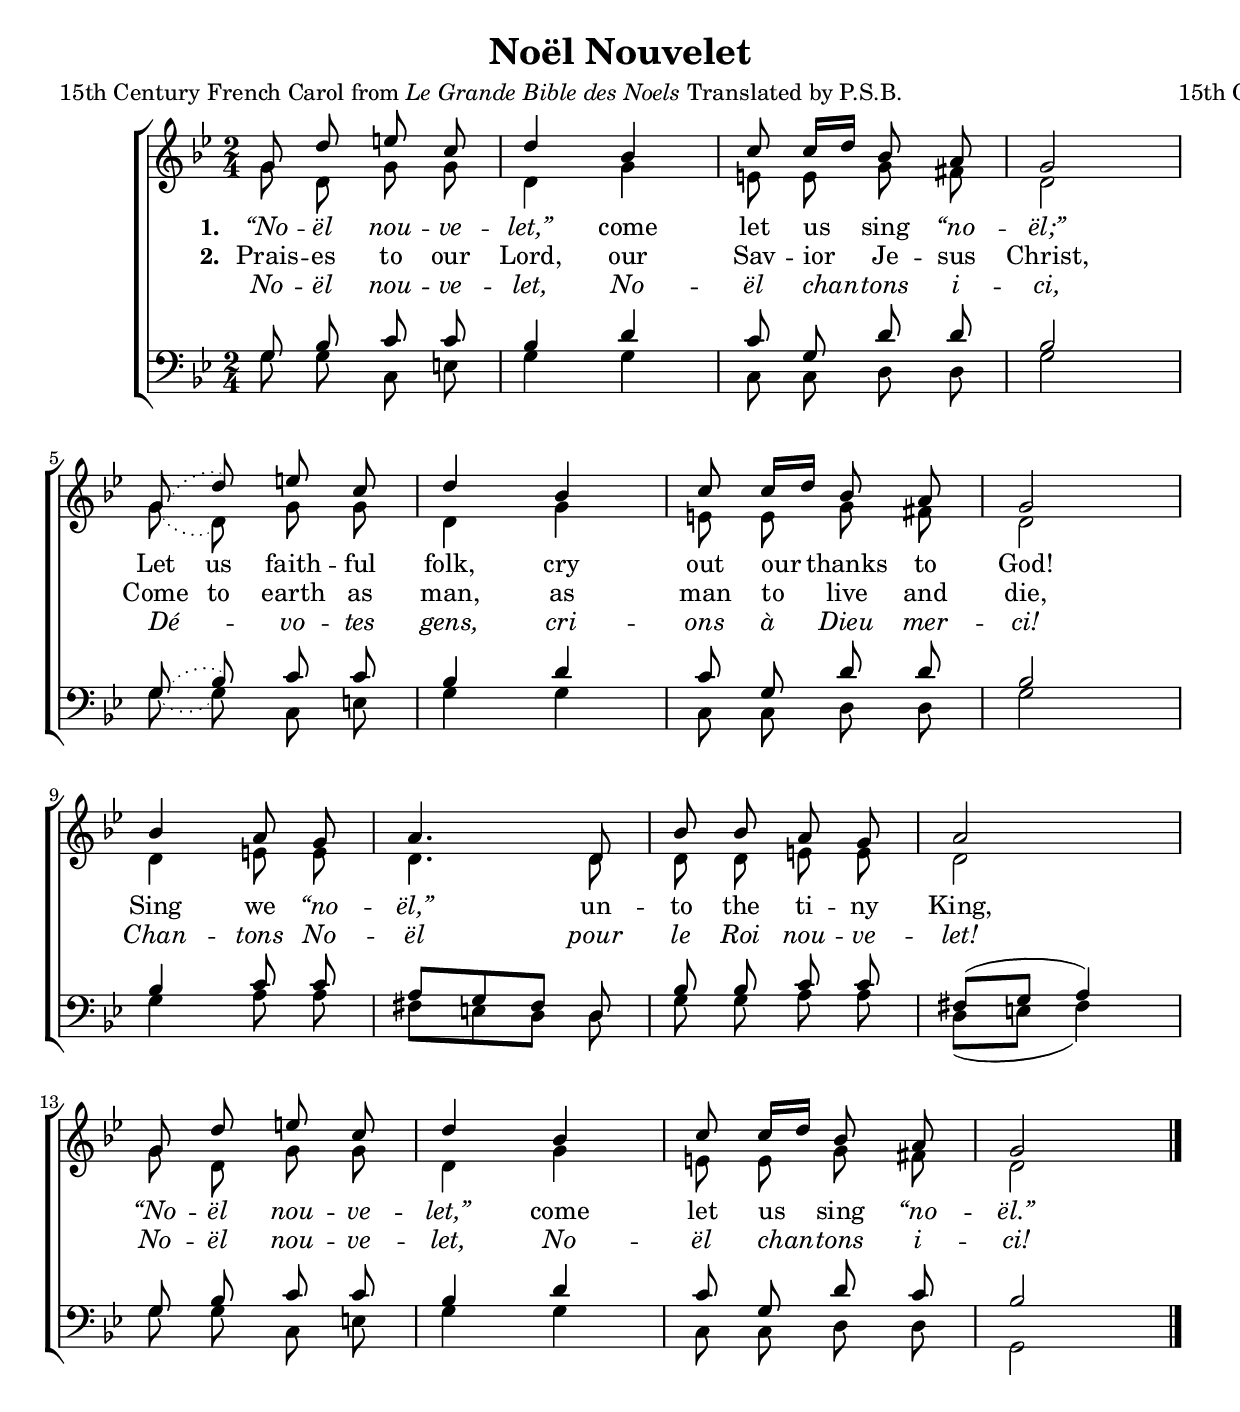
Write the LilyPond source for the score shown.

\version "2.14.2"
\include "util.ly"
\header {
  title = "Noël Nouvelet"
  poet = \markup{15th Century French Carol from \italic {Le Grande Bible des Noels} Translated by P.S.B.}
  composer = "15th Century French Carol"
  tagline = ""
}

global = {
  \key bes \major
  \time 2/4
  \autoBeamOff
}

sopMusic = \relative c'' {
  g8 d' e c |
  d4 bes |
  c8 c16[ d] bes8 a |
  g2 | \break
  
  \slurDotted
  g8( d') e c |
  \slurSolid
  d4 bes |
  c8 c16[ d] bes8 a |
  g2 | \break
  
  bes4 a8 g |
  a4. d,8 |
  bes' bes a g |
  a2 | \break
  
  g8 d' e c |
  d4 bes |
  c8 c16[ d] bes8 a |
  g2 \bar "|."
}
sopWords = \lyricmode {
  
}

altoMusic = \relative c' {
  g'8 d g g |
  d4 g |
  e8 e g fis |
  d2 |
  
  \slurDotted
  g8( d) g g |
  \slurSolid
  d4 g |
  e8 e g fis |
  d2 |
  
  d4 e8 e |
  d4. d8 |
  d d e e |
  d2 |
  
  g8 d g g |
  d4 g |
  e8 e g fis |
  d2 \bar "|."
}
altoWords = \lyricmode {
  \dropLyricsV
  \set stanza = #"1. "
  \markup\italic “No -- \markup\italic ël \markup\italic nou -- \markup\italic ve -- \markup\italic let,”
  come let us sing \markup\italic “no -- \markup\italic ël;”
  \set ignoreMelismata = ##t
  Let us faith -- ful folk,
  \unset ignoreMelismata
  cry out our thanks to God!
  
  Sing we \markup\italic “no -- \markup\italic ël,”
  un -- to the ti -- ny King,
  \markup\italic “No -- \markup\italic ël \markup\italic nou -- \markup\italic ve -- \markup\italic let,”
  come let us sing \markup\italic “no -- \markup\italic ël.”
}
altoWordsII = \lyricmode {
  \dropLyricsV
  \set stanza = #"2. "
  Prais -- es to our Lord, our Sav -- ior Je -- sus Christ,
  \set ignoreMelismata = ##t
  Come to earth as man, 
  \unset ignoreMelismata
  as man to live and die,
  
}
altoWordsIII = \lyricmode {
  \dropLyricsV
  \markup\italic No -- \markup\italic ël \markup\italic nou -- \markup\italic ve -- \markup\italic let, \markup\italic No -- \markup\italic ël \markup\italic chan -- \markup\italic tons \markup\italic i -- \markup\italic ci,
  \markup\italic Dé -- \markup\italic vo -- \markup\italic tes \markup\italic gens, \markup\italic cri -- \markup\italic ons \markup\italic à \markup\italic Dieu \markup\italic mer -- \markup\italic ci!
  
  \markup\italic Chan -- \markup\italic tons \markup\italic No -- \markup\italic ël \markup\italic pour \markup\italic le \markup\italic Roi \markup\italic nou -- \markup\italic ve -- \markup\italic let!
  \markup\italic No -- \markup\italic ël \markup\italic nou -- \markup\italic ve -- \markup\italic let, \markup\italic No -- \markup\italic ël \markup\italic chan -- \markup\italic tons \markup\italic i -- \markup\italic ci!
}
altoWordsIV = \lyricmode {
}

tenorMusic = \relative c' {
  g8 bes c c |
  bes4 d |
  c8 g d' d |
  bes2 |
  
  \slurDotted
  g8( bes) c c |
  \slurSolid
  bes4 d |
  c8 g d' d |
  bes2 |
  
  bes4 c8 c |
  a[ g fis] d |
  bes' bes c c |
  fis,([ g] a4) |
  
  g8 bes c c |
  bes4 d |
  c8 g d' c |
  bes2 \bar "|."
}
tenorWords = \lyricmode {

}

bassMusic = \relative c' {
  g8 g c, e |
  g4 g |
  c,8 c d d |
  g2 |
  
  \slurDotted
  g8( g) c,8 e |
  \slurSolid
  g4 g |
  c,8 c d d |
  g2 |
  
  g4 a8 a |
  fis8[ e d] d8 |
  g g a a |
  d,([ e] fis4) |
  
  g8 g c, e |
  g4 g |
  c,8 c d d |
  g,2 \bar "|."
}
bassWords = \lyricmode {

}

\score {
  <<
   \new ChoirStaff <<
    \new Staff = women <<
      \new Voice = "sopranos" { \voiceOne << \global \sopMusic >> }
      \new Voice = "altos" { \voiceTwo << \global \altoMusic >> }
    >>
    \new Lyrics \with { alignAboveContext = #"women" \override VerticalAxisGroup #'nonstaff-relatedstaff-spacing = #'((basic-distance . 1))} \lyricsto "sopranos" \sopWords
    \new Lyrics = "altosIV"  \with { alignBelowContext = #"women" } \lyricsto "sopranos" \altoWordsIV
    \new Lyrics = "altosIII"  \with { alignBelowContext = #"women" } \lyricsto "sopranos" \altoWordsIII
    \new Lyrics = "altosII"  \with { alignBelowContext = #"women" } \lyricsto "sopranos" \altoWordsII
    \new Lyrics = "altos"  \with { alignBelowContext = #"women" \override VerticalAxisGroup #'nonstaff-relatedstaff-spacing = #'((basic-distance . 1)) } \lyricsto "sopranos" \altoWords
   \new Staff = men <<
      \clef bass
      \new Voice = "tenors" { \voiceOne << \global \tenorMusic >> }
      \new Voice = "basses" { \voiceTwo << \global \bassMusic >> }
    >>
    \new Lyrics \with { alignAboveContext = #"men" \override VerticalAxisGroup #'nonstaff-relatedstaff-spacing = #'((basic-distance . 1)) } \lyricsto "tenors" \tenorWords
    \new Lyrics \with { alignBelowContext = #"men" \override VerticalAxisGroup #'nonstaff-relatedstaff-spacing = #'((basic-distance . 1)) } \lyricsto "basses" \bassWords
  >>
%    \new PianoStaff << \new Staff { \new Voice { \pianoRH } } \new Staff { \clef "bass" \pianoLH } >>
  >>
  \layout { }
  \midi {
    \tempo 4 = 75
    \set Staff.midiInstrument = "flute"
  
    \context {
      \Voice
      \remove "Dynamic_performer"
    }
  }
}
